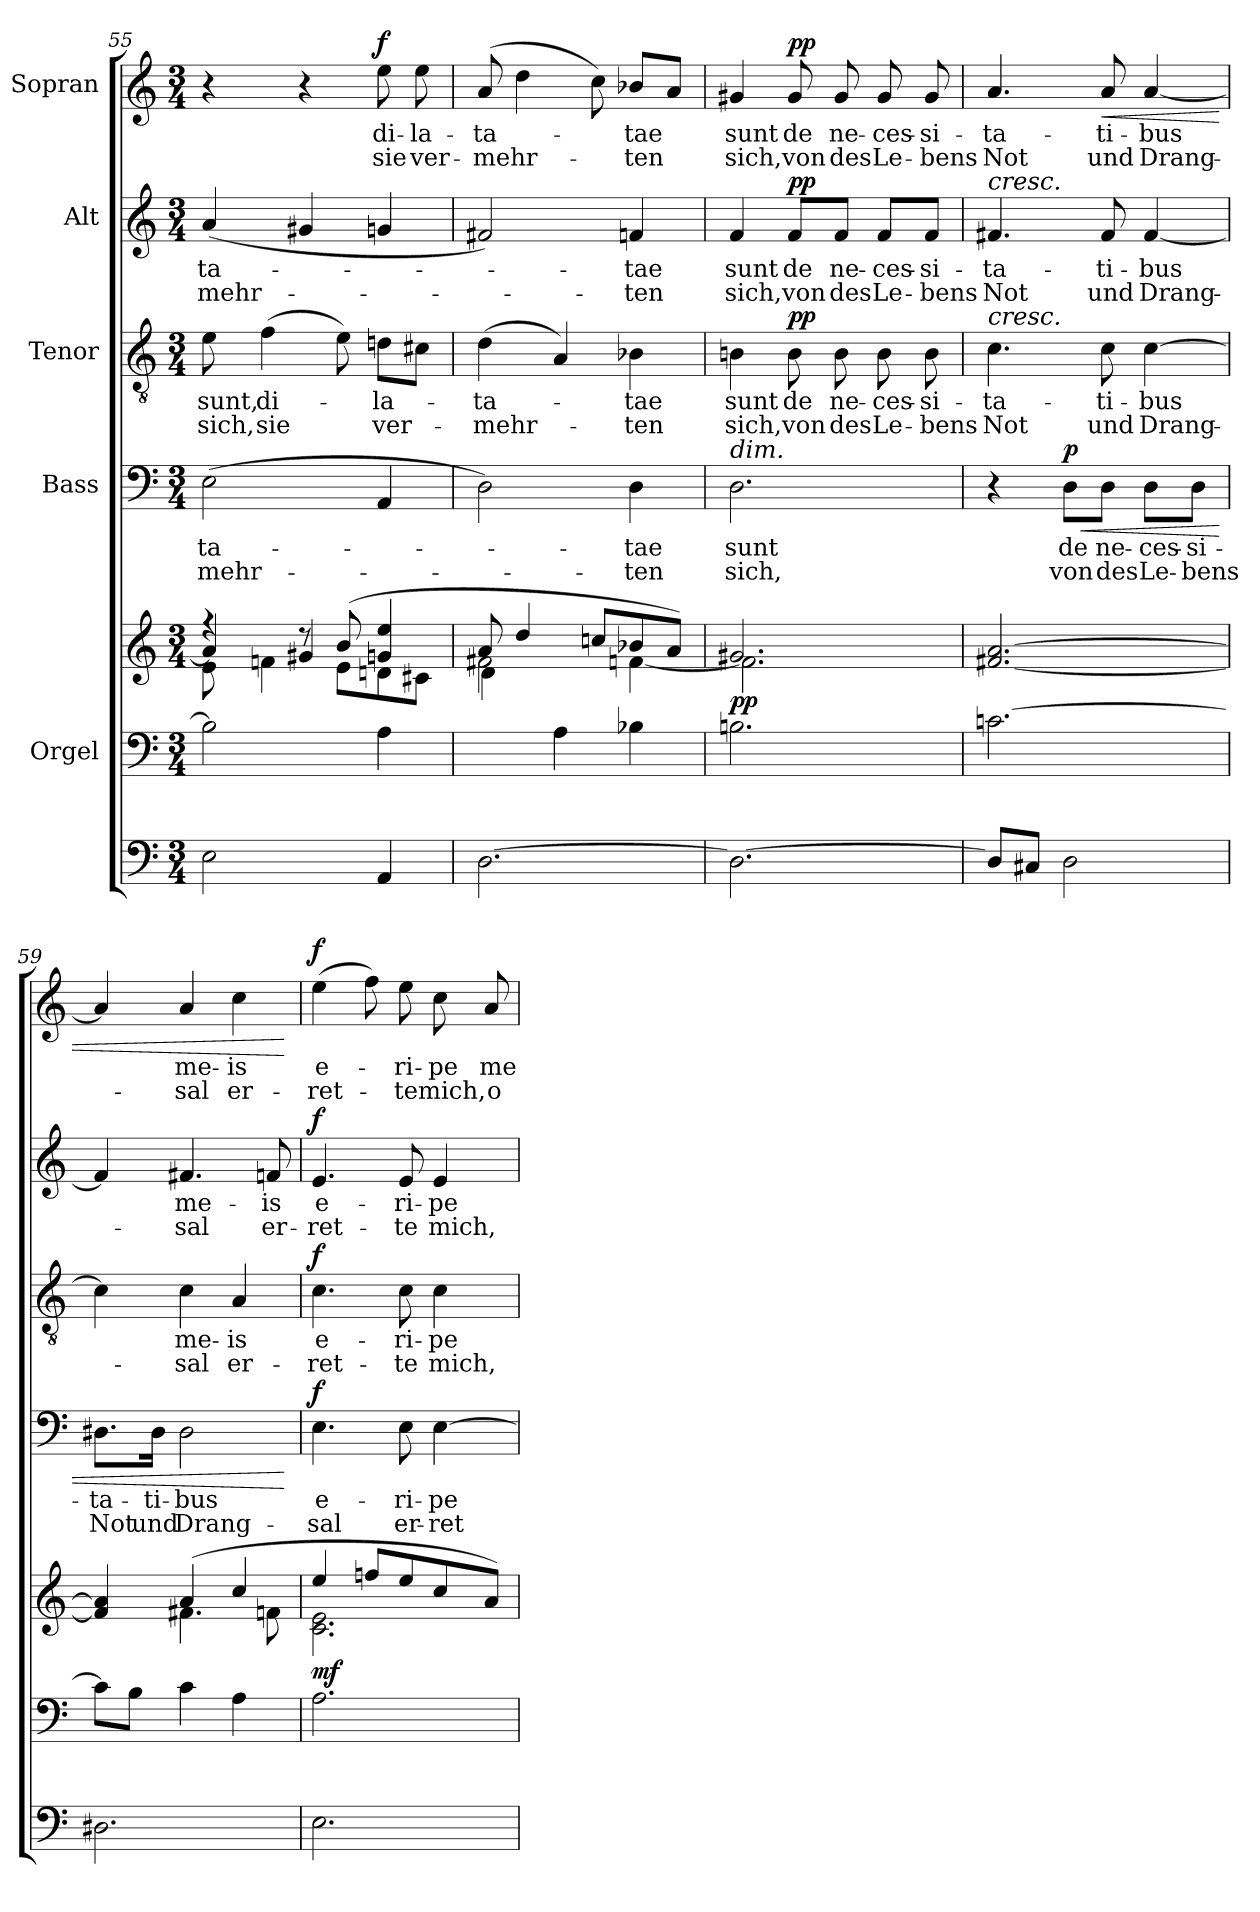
**kern	**kern	**kern	**dynam	**kern	**text	**text	**dynam	**kern	**text	**text	**dynam	**kern	**text	**text	**dynam	**kern	**text	**text	**dynam
*part6	*part5	*part5	*part5	*part4	*part4	*part4	*part4	*part3	*part3	*part3	*part3	*part2	*part2	*part2	*part2	*part1	*part1	*part1	*part1
*staff7	*staff6	*staff5	*staff5/6	*staff4	*staff4	*staff4	*staff4	*staff3	*staff3	*staff3	*staff3	*staff2	*staff2	*staff2	*staff2	*staff1	*staff1	*staff1	*staff1
*	*I"Orgel	*	*	*I"Bass	*	*	*	*I"Tenor	*	*	*	*I"Alt	*	*	*	*I"Sopran	*	*	*
*clefF4	*clefF4	*clefG2	*	*clefF4	*	*	*	*clefGv2	*	*	*	*clefG2	*	*	*	*clefG2	*	*	*
*k[]	*k[]	*k[]	*	*k[]	*	*	*	*k[]	*	*	*	*k[]	*	*	*	*k[]	*	*	*
*M3/4	*M3/4	*M3/4	*	*M3/4	*	*	*	*M3/4	*	*	*	*M3/4	*	*	*	*M3/4	*	*	*
=55	=55	=55	=55	=55	=55	=55	=55	=55	=55	=55	=55	=55	=55	=55	=55	=55	=55	=55	=55
*	*	*^	*	*	*	*	*	*	*	*	*	*	*	*	*	*	*	*	*
*	*	*	*^	*	*	*	*	*	*	*	*	*	*	*	*	*	*	*	*	*
2E\	2B\]	4a/]	8e\	4rff	.	(2E\	-ta-	-mehr-	.	8e\	sunt,	sich,	.	(4a/	-ta-	-mehr-	.	4r	.	.	.
.	.	.	4fn\	.	.	.	.	.	.	(>4f\	di-	sie	.	.	.	.	.	.	.	.	.
.	.	4g#X/	.	8rdd	.	.	.	.	.	.	.	.	.	4g#X/	.	.	.	4r	.	.	.
.	.	.	8e\L	(8b/	.	.	.	.	.	8e\)	.	.	.	.	.	.	.	.	.	.	.
!	!	!	!	!	!	!	!	!	!	!	!	!	!	!	!	!	!	!	!	!	!LO:DY:a
4AA/	4A\	4gn/ 4ee/	8dn\	4ryy	.	4AA/	.	.	.	8dn\L	-la-	ver-	.	4gn/	.	.	.	8ee\	di-	sie	f
.	.	.	8c#X\J	.	.	.	.	.	.	8c#X\J	.	.	.	.	.	.	.	8ee\	-la-	ver-	.
=56	=56	=56	=56	=56	=56	=56	=56	=56	=56	=56	=56	=56	=56	=56	=56	=56	=56	=56	=56	=56	=56
[2.D\	4ryy	8a/	2f#X\	4d\	.	2D\)	.	.	.	(4d\	-ta-	-mehr-	.	2f#X/)	.	.	.	(>8a/	-ta-	-mehr-	.
.	.	4dd/	.	.	.	.	.	.	.	.	.	.	.	.	.	.	.	4dd\	.	.	.
.	4A\	.	.	2ryy	.	.	.	.	.	4A/)	.	.	.	.	.	.	.	.	.	.	.
.	.	8ccn/L	.	.	.	.	.	.	.	.	.	.	.	.	.	.	.	8cc\)	.	.	.
.	4B-X\	8b-X/	[4fn\	.	.	4D\	-tae	-ten	.	4B-X\	-tae	-ten	.	4fn/	-tae	-ten	.	8b-X/L	-tae	-ten	.
.	.	8a/J)	.	.	.	.	.	.	.	.	.	.	.	.	.	.	.	8a/J	.	.	.
*	*	*	*v	*v	*	*	*	*	*	*	*	*	*	*	*	*	*	*	*	*	*
!!LO:PB:g=z
=57	=57	=57	=57	=57	=57	=57	=57	=57	=57	=57	=57	=57	=57	=57	=57	=57	=57	=57	=57	=57
!	!	!	!	!	!LO:TX:a:i:t=dim.	!	!	!	!	!	!	!	!	!	!	!	!	!	!	!
!	!	!	!	!LO:DY:b	!	!	!	!	!	!	!	!	!	!	!	!	!	!	!	!
2.D\_	2.Bn\	2.g#X/	2.f\]	pp	2.D\	sunt	sich,	.	4Bn\	sunt	sich,	.	4f/	sunt	sich,	.	4g#X/	sunt	sich,	.
!	!	!	!	!	!	!	!	!	!	!	!	!LO:DY:a	!	!	!	!LO:DY:a	!	!	!	!LO:DY:a
.	.	.	.	.	.	.	.	.	8B\	de	von	pp	8f/L	de	von	pp	8g#/	de	von	pp
.	.	.	.	.	.	.	.	.	8B\	ne-	des	.	8f/J	ne-	des	.	8g#/	ne-	des	.
.	.	.	.	.	.	.	.	.	8B\	-ces-	Le-	.	8f/L	-ces-	Le-	.	8g#/	-ces-	Le-	.
.	.	.	.	.	.	.	.	.	8B\	-si-	-bens	.	8f/J	-si-	-bens	.	8g#/	-si-	-bens	.
*	*	*v	*v	*	*	*	*	*	*	*	*	*	*	*	*	*	*	*	*	*
=58	=58	=58	=58	=58	=58	=58	=58	=58	=58	=58	=58	=58	=58	=58	=58	=58	=58	=58	=58
!	!	!	!	!	!	!	!	!	!	!	!	!LO:TX:a:i:t=cresc.	!	!	!	!	!	!	!
!	!	!	!	!	!	!	!	!LO:TX:a:i:t=cresc.	!	!	!	!	!	!	!	!	!	!	!
8D/L]	[2.cn\	[2.f#X/ [2.a/	.	4r	.	.	.	4.c\	-ta-	Not	.	4.f#X/	-ta-	Not	.	4.a/	-ta-	Not	.
8C#X/J	.	.	.	.	.	.	.	.	.	.	.	.	.	.	.	.	.	.	.
!	!	!	!	!	!	!	!LO:HP:b	!	!	!	!	!	!	!	!	!	!	!	!
!	!	!	!	!	!	!	!LO:DY:n=1:a	!	!	!	!	!	!	!	!	!	!	!	!
2D\	.	.	.	8D\L	de	von	< p	.	.	.	.	.	.	.	.	.	.	.	.
!	!	!	!	!	!	!	!	!	!	!	!	!	!	!	!	!	!	!	!LO:HP:b
.	.	.	.	8D\J	ne-	des	.	8c\	-ti-	und	.	8f#/	-ti-	und	.	8a/	-ti-	und	<
.	.	.	.	8D\L	-ces-	Le-	.	[4c\	-bus	Drang-	.	[4f#/	-bus	Drang-	.	[4a/	-bus	Drang-	.
.	.	.	.	8D\J	-si-	-bens	.	.	.	.	.	.	.	.	.	.	.	.	.
=59	=59	=59	=59	=59	=59	=59	=59	=59	=59	=59	=59	=59	=59	=59	=59	=59	=59	=59	=59
*	*	*^	*	*	*	*	*	*	*	*	*	*	*	*	*	*	*	*	*
2.D#X\	8c\L]	4f#/] 4a/]	4ryy	.	8.D#X\L	-ta-	Not	.	4c\]	.	.	.	4f#/]	.	.	.	4a/]	.	.	.
.	8B\J	.	.	.	.	.	.	.	.	.	.	.	.	.	.	.	.	.	.	.
.	.	.	.	.	16D#\Jk	-ti-	und	.	.	.	.	.	.	.	.	.	.	.	.	.
.	4c\	(>4a/	4.f#X\	.	2D#\	-bus	Drang-	.	4c\	me-	-sal	.	4.f#X/	me-	-sal	.	4a/	me-	-sal	.
.	4A\	4cc/	.	.	.	.	.	.	4A/	-is	er-	.	.	.	.	.	4cc\	-is	er-	.
.	.	.	8fn\	.	.	.	.	.	.	.	.	.	8fn/	-is	er-	.	.	.	.	.
*	*	*v	*v	*	*	*	*	*	*	*	*	*	*	*	*	*	*	*	*	*
.	.	.	.	.	.	.	[	.	.	.	.	.	.	.	.	.	.	.	[
=60	=60	=60	=60	=60	=60	=60	=60	=60	=60	=60	=60	=60	=60	=60	=60	=60	=60	=60	=60
*	*	*^	*	*	*	*	*	*	*	*	*	*	*	*	*	*	*	*	*
!	!	!	!	!LO:DY:b	!	!	!	!LO:DY:a	!	!	!	!LO:DY:a	!	!	!	!LO:DY:a	!	!	!	!LO:DY:a
2.E\	2.A\	4ee/	2.c\ 2.e\	mf	4.E\	e-	-sal	f	4.c\	e-	-ret-	f	4.e/	e-	-ret-	f	(>4ee\	e-	-ret-	f
.	.	8ffn/L	.	.	.	.	.	.	.	.	.	.	.	.	.	.	8ff\)	.	.	.
.	.	8ee/	.	.	8E\	-ri-	er-	.	8c\	-ri-	-te	.	8e/	-ri-	-te	.	8ee\	-ri-	-te	.
.	.	8cc/	.	.	[4E\	-pe	-ret-	.	4c\	-pe	mich,	.	4e/	-pe	mich,	.	8cc\	-pe	mich,	.
.	.	8a/J)	.	.	.	.	.	.	.	.	.	.	.	.	.	.	8a/	me	o	.
*	*	*v	*v	*	*	*	*	*	*	*	*	*	*	*	*	*	*	*	*	*
=	=	=	=	=	=	=	=	=	=	=	=	=	=	=	=	=	=	=	=
*-	*-	*-	*-	*-	*-	*-	*-	*-	*-	*-	*-	*-	*-	*-	*-	*-	*-	*-	*-
